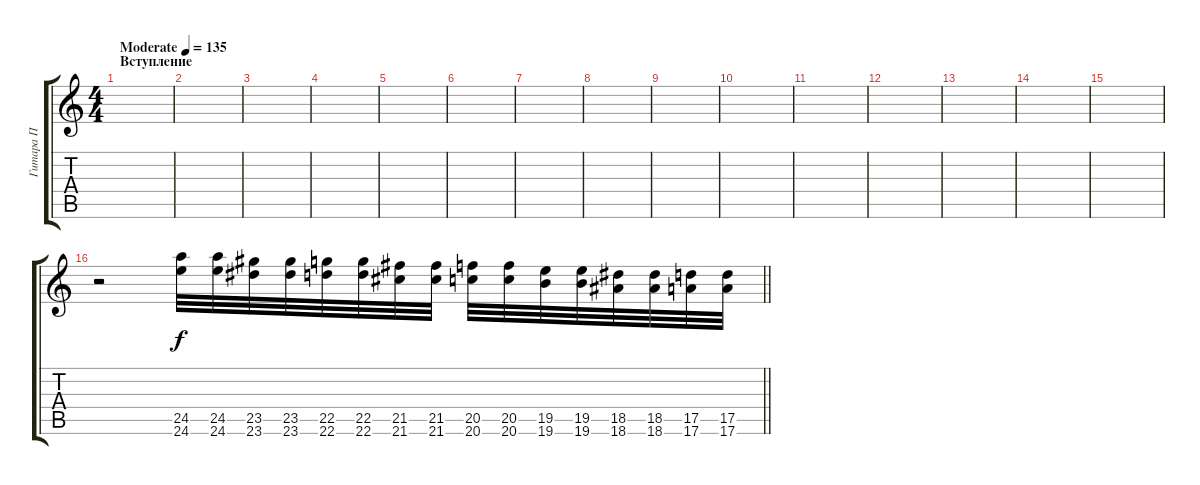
\track ("Гитара П" "Гитара П") {instrument overdrivenguitar}
\staff {score tabs}
\tuning (E4 B3 G3 D3 A2 E2) {hide}
\ts (4 4)
\section ("" "Вступление")
\tempo (135 "Moderate")
\clef g2
\ks c
|
|
|
|
|
|
|
|
|
|
|
|
|
|
|
\barLineRight lightlight
r.2 (24.5 24.6).32 (24.5 24.6).32 (23.5 23.6).32 (23.5 23.6).32 (22.5 22.6).32 (22.5 22.6).32 (21.5 21.6).32 (21.5 21.6).32 (20.5 20.6).32 (20.5 20.6).32 (19.5 19.6).32 (19.5 19.6).32 (18.5 18.6).32 (18.5 18.6).32 (17.5 17.6).32 (17.5 17.6).32
